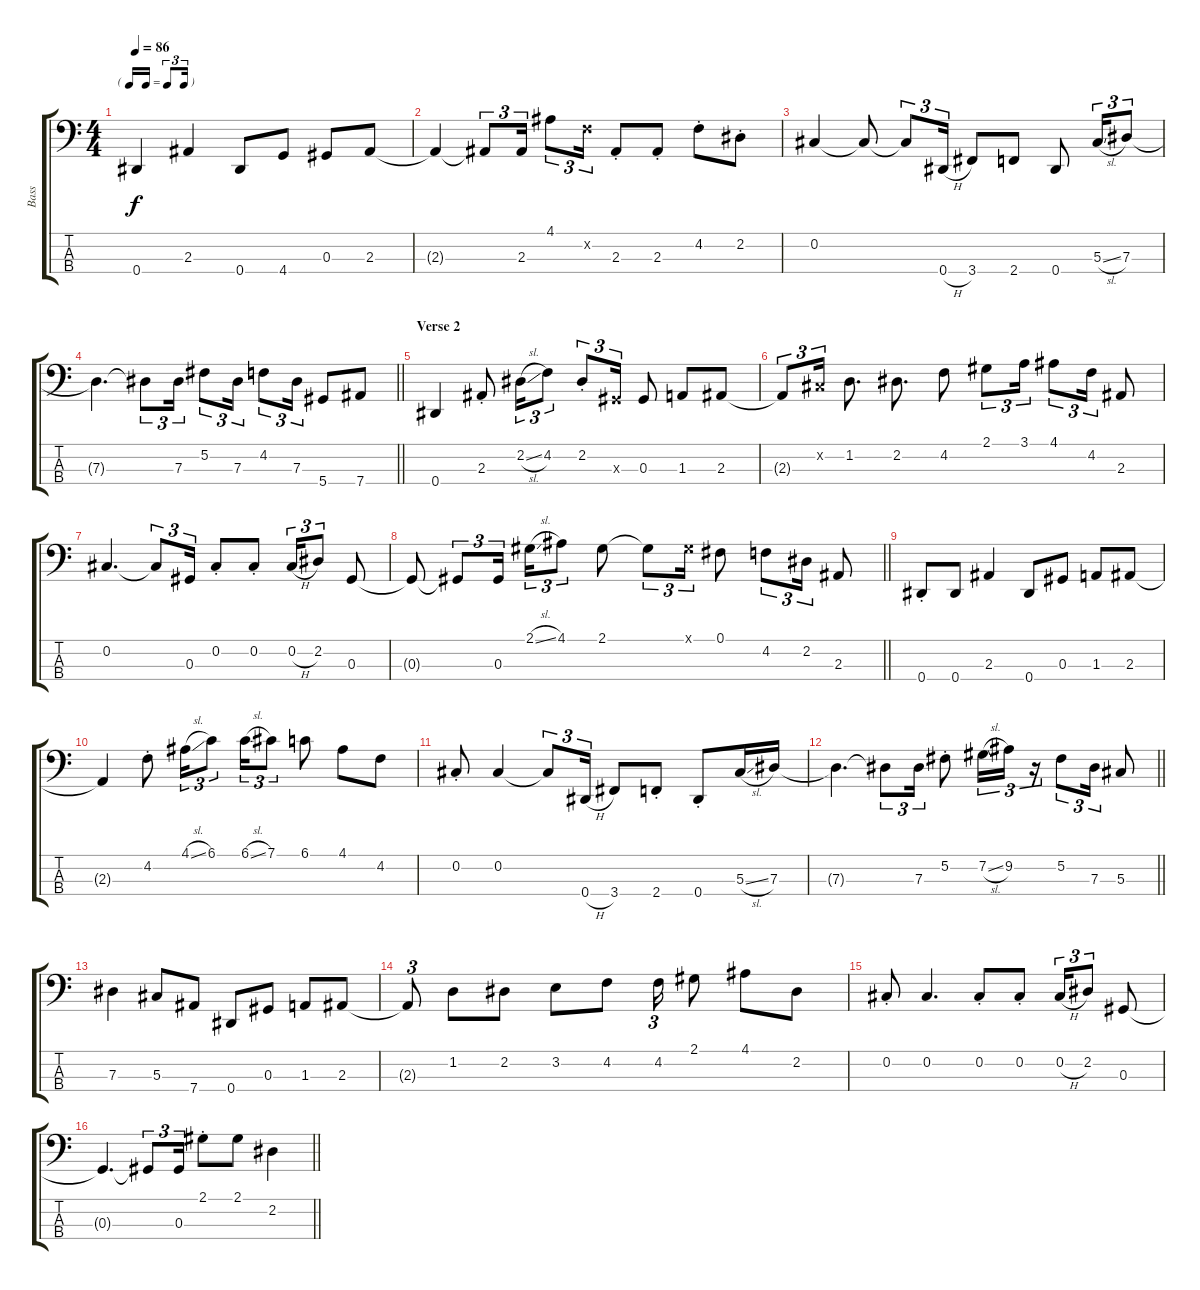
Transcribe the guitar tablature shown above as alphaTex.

\track ("Bass" "Bass") {instrument electricbassfinger bank 177}
\staff {score tabs}
\tuning (Gb2 Db2 Ab1 Eb1) {hide}
\ts (4 4)
\tf triplet16th
\tempo 86
\clef f4
\ks c
0.4.4{dy f} 2.3.4 0.4.8 4.4.8 0.3.8 2.3.8 |
2.3{t}.4 2.3{t}.8{tu (3 2)} 2.3.16{tu (3 2)} 4.1.8{tu (3 2)} 4.2{x}.16{tu (3 2)} 2.3{st}.8 2.3{st}.8 4.2{st}.8 2.2{st}.8 |
0.2.4 0.2{t}.8 0.2{t}.8{tu (3 2)} 0.4{h}.16{tu (3 2)} 3.4.8 2.4.8 0.4.8 5.3{sl}.16{tu (3 2)} 7.3.8{tu (3 2)} |
\barLineRight lightlight
7.3{t}.4{d} 7.3{t}.8{tu (3 2)} 7.3.16{tu (3 2)} 5.2.8{tu (3 2)} 7.3.16{tu (3 2)} 4.2.8{tu (3 2)} 7.3.16{tu (3 2)} 5.4.8 7.4.8 |
\section ("" "Verse 2")
0.4.4 2.3{st}.8 2.2{sl}.16{tu (3 2)} 4.2.8{tu (3 2)} 2.2{st}.8{tu (3 2)} 0.3{x}.16{tu (3 2)} 0.3.8 1.3.8 2.3.8 |
2.3{t}.8{tu (3 2)} 0.2{x}.16{tu (3 2)} 1.2.8{d} 2.2.8{d} 4.2.8 2.1.8{tu (3 2)} 3.1.16{tu (3 2)} 4.1.8{tu (3 2)} 4.2.16{tu (3 2)} 2.3.8 |
0.2.4{d} 0.2{t}.8{tu (3 2)} 0.3.16{tu (3 2)} 0.2{st}.8 0.2{st}.8 0.2{h}.16{tu (3 2)} 2.2.8{tu (3 2)} 0.3.8 |
\barLineRight lightlight
0.3{t}.8 0.3{t}.8{tu (3 2)} 0.3.16{tu (3 2)} 2.1{sl}.16{tu (3 2)} 4.1.8{tu (3 2)} 2.1.8 2.1{t}.8{tu (3 2)} 2.1{x}.16{tu (3 2)} 0.1.8 4.2.8{tu (3 2)} 2.2.16{tu (3 2)} 2.3.8 |
0.4{st}.8 0.4.8 2.3.4 0.4.8 0.3.8 1.3.8 2.3.8 |
2.3{t}.4 4.2{st}.8 4.1{sl}.16{tu (3 2)} 6.1.8{tu (3 2)} 6.1{sl}.16{tu (3 2)} 7.1.8{tu (3 2)} 6.1.8 4.1.8 4.2.8 |
0.2{st}.8 0.2.4 0.2{t}.8{tu (3 2)} 0.4{h}.16{tu (3 2)} 3.4.8 2.4{st}.8 0.4{st}.8 5.3{sl}.16 7.3.16 |
\barLineRight lightlight
7.3{t}.4{d} 7.3{t}.8{tu (3 2)} 7.3.16{tu (3 2)} 5.2{st}.8 7.2{sl}.16{tu (3 2)} 9.2.16{tu (3 2)} r.16{tu (3 2)} 5.2.8{tu (3 2)} 7.3.16{tu (3 2)} 5.3.8 |
7.3.4 5.3.8 7.4.8 0.4.8 0.3.8 1.3.8 2.3.8 |
2.3{t}.8{tu (3 2)} 1.2.8 2.2.8 3.2.8 4.2.8 4.2.16{tu (3 2)} 2.1.8 4.1.8 2.2.8 |
0.2{st}.8 0.2.4{d} 0.2{st}.8 0.2{st}.8 0.2{h}.16{tu (3 2)} 2.2.8{tu (3 2)} 0.3.8 |
\barLineRight lightlight
0.3{t}.4{d} 0.3{t}.8{tu (3 2)} 0.3.16{tu (3 2)} 2.1{st}.8 2.1.8 2.2.4
